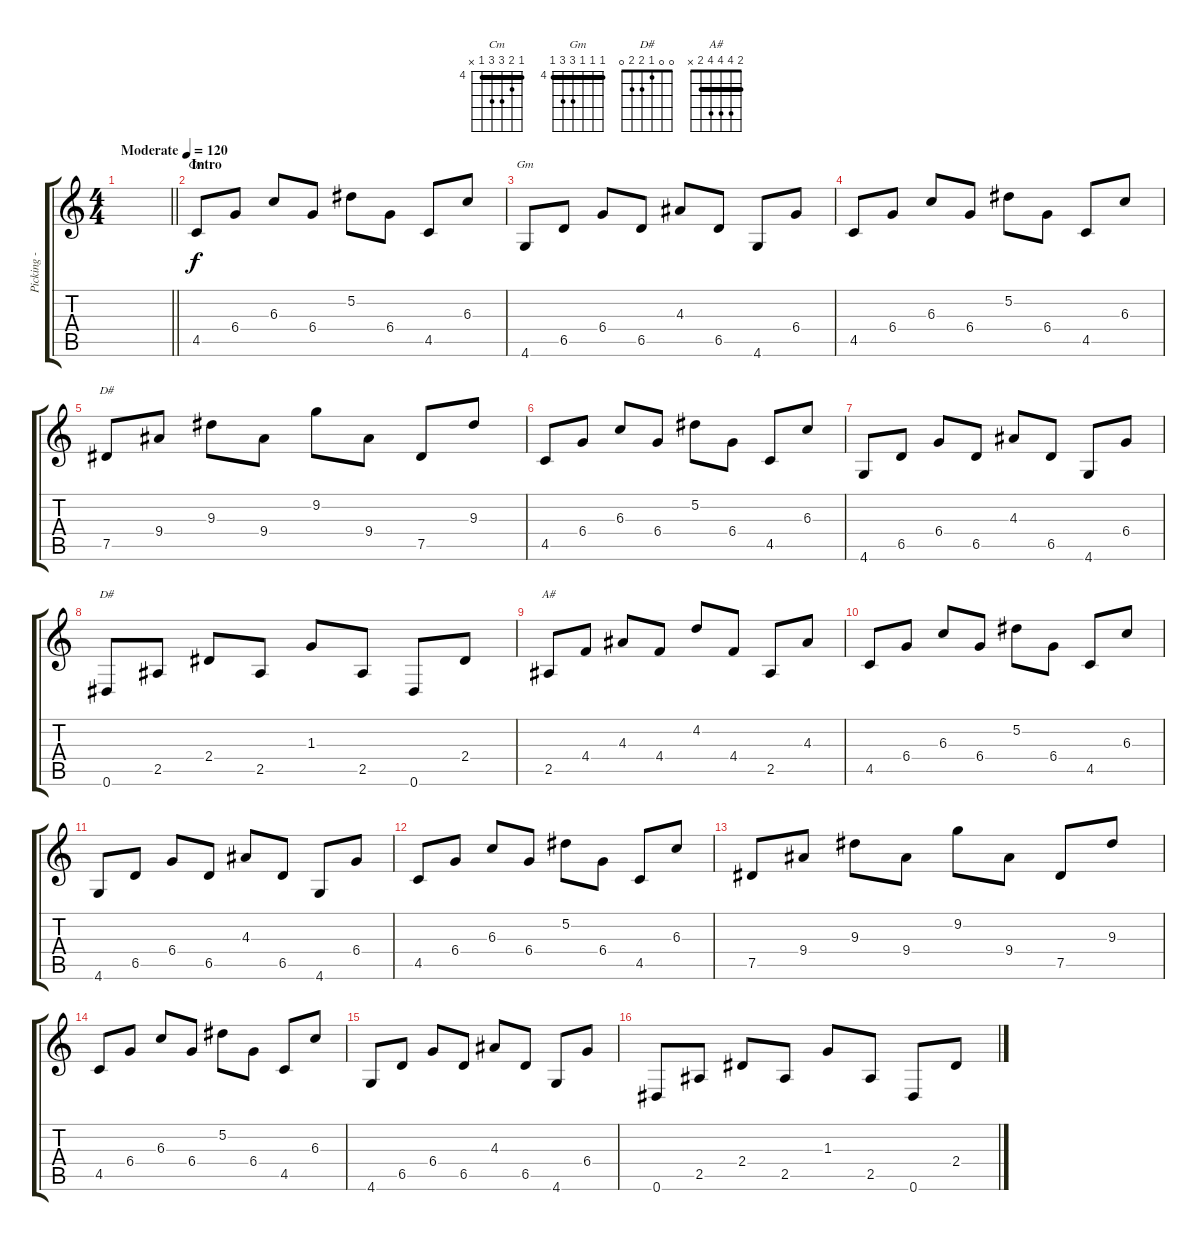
\track ("Picking - Thomas Herrmann" "Picking - ") {instrument electricguitarclean}
\staff {score tabs}
\tuning (Eb4 Bb3 Gb3 Db3 Ab2 Eb2) {hide}
\chord ("Cm" 4 5 6 6 4 x) {firstfret 4 barre 4}
\chord ("Gm" 4 4 4 6 6 4) {firstfret 4 barre 4}
\chord ("D#" 7 9 9 9 7 0) {firstfret 7 barre 7}
\chord ("D#" 0 0 1 2 2 0)
\chord ("A#" 2 4 4 4 2 x) {barre 2}
\ts (4 4)
\tempo (120 "Moderate")
\clef g2
\barLineRight lightlight
\ks c
|
\section ("" "Intro")
4.5.8{ch "Cm"} 6.4.8 6.3.8 6.4.8 5.2.8 6.4.8 4.5.8 6.3.8 |
4.6.8{ch "Gm"} 6.5.8 6.4.8 6.5.8 4.3.8 6.5.8 4.6.8 6.4.8 |
4.5.8 6.4.8 6.3.8 6.4.8 5.2.8 6.4.8 4.5.8 6.3.8 |
7.5.8{ch "D#"} 9.4.8 9.3.8 9.4.8 9.2.8 9.4.8 7.5.8 9.3.8 |
4.5.8 6.4.8 6.3.8 6.4.8 5.2.8 6.4.8 4.5.8 6.3.8 |
4.6.8 6.5.8 6.4.8 6.5.8 4.3.8 6.5.8 4.6.8 6.4.8 |
0.6.8{ch "D#"} 2.5.8 2.4.8 2.5.8 1.3.8 2.5.8 0.6.8 2.4.8 |
2.5.8{ch "A#"} 4.4.8 4.3.8 4.4.8 4.2.8 4.4.8 2.5.8 4.3.8 |
4.5.8 6.4.8 6.3.8 6.4.8 5.2.8 6.4.8 4.5.8 6.3.8 |
4.6.8 6.5.8 6.4.8 6.5.8 4.3.8 6.5.8 4.6.8 6.4.8 |
4.5.8 6.4.8 6.3.8 6.4.8 5.2.8 6.4.8 4.5.8 6.3.8 |
7.5.8 9.4.8 9.3.8 9.4.8 9.2.8 9.4.8 7.5.8 9.3.8 |
4.5.8 6.4.8 6.3.8 6.4.8 5.2.8 6.4.8 4.5.8 6.3.8 |
4.6.8 6.5.8 6.4.8 6.5.8 4.3.8 6.5.8 4.6.8 6.4.8 |
0.6.8 2.5.8 2.4.8 2.5.8 1.3.8 2.5.8 0.6.8 2.4.8
